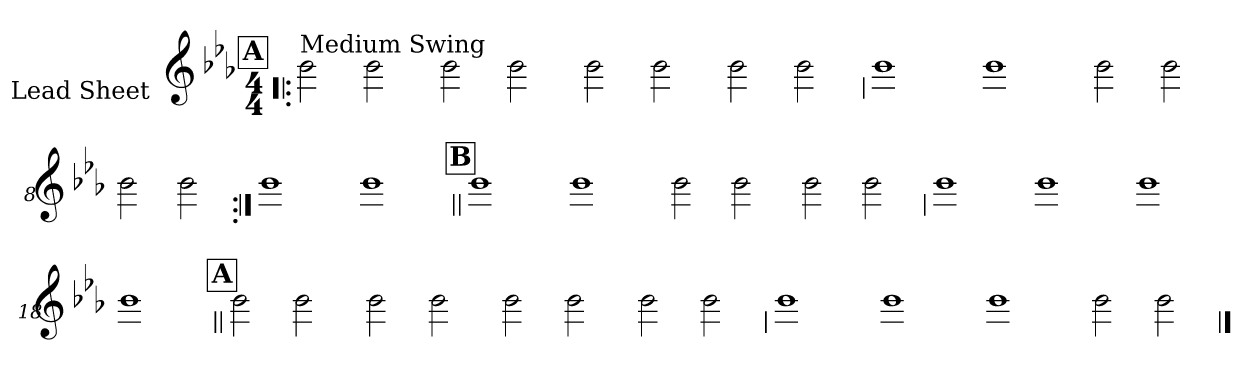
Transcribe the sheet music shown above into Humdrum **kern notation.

**kern
*part1
*staff1
*I"Lead Sheet
*stria0
*clefG2
*k[b-e-a-]
*E-:
*M4/4
!!LO:REH:place=s1:a:t=A
=1!|:
!LO:TX:a:t=Medium Swing
2b-
2b-
=2-
2b-
2b-
=3-
2b-
2b-
=4-
2b-
2b-
!!LO:LB:g=z
=5
1b-
=6-
1b-
=7-
2b-
2b-
=8-
2b-
2b-
!!LO:LB:g=z
=9:|!
1b-
=10-
1b-
!!LO:LB:g=z
!!LO:REH:place=s1:a:t=B
=11||
1b-
=12-
1b-
=13-
2b-
2b-
=14-
2b-
2b-
!!LO:LB:g=z
=15
1b-
=16-
1b-
=17-
1b-
=18-
1b-
!!LO:LB:g=z
!!LO:REH:place=s1:a:t=A
=19||
2b-
2b-
=20-
2b-
2b-
=21-
2b-
2b-
=22-
2b-
2b-
!!LO:LB:g=z
=23
1b-
=24-
1b-
=25-
1b-
=26-
2b-
2b-
==
*-
